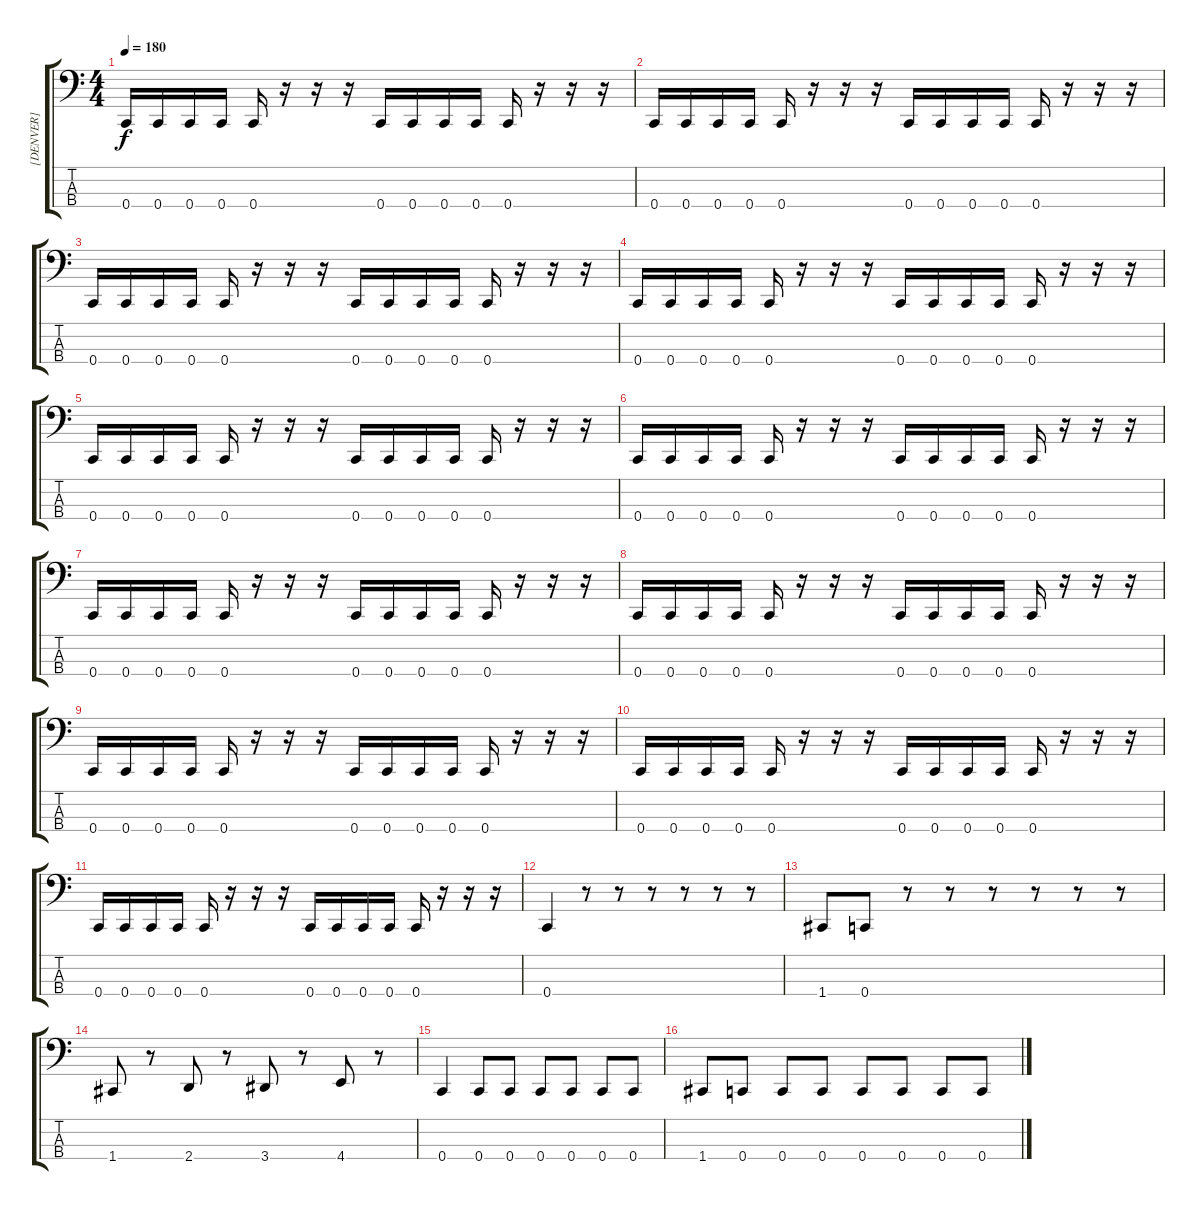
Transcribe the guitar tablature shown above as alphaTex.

\track ("[DENVER]" "[DENVER]") {instrument electricbasspick}
\staff {score tabs}
\tuning (F2 C2 G1 C1) {hide}
\ts (4 4)
\tempo 180
\clef f4
\ks c
0.4.16{dy f} 0.4.16 0.4.16 0.4.16 0.4.16 r.16 r.16 r.16 0.4.16 0.4.16 0.4.16 0.4.16 0.4.16 r.16 r.16 r.16 |
0.4.16 0.4.16 0.4.16 0.4.16 0.4.16 r.16 r.16 r.16 0.4.16 0.4.16 0.4.16 0.4.16 0.4.16 r.16 r.16 r.16 |
0.4.16 0.4.16 0.4.16 0.4.16 0.4.16 r.16 r.16 r.16 0.4.16 0.4.16 0.4.16 0.4.16 0.4.16 r.16 r.16 r.16 |
0.4.16 0.4.16 0.4.16 0.4.16 0.4.16 r.16 r.16 r.16 0.4.16 0.4.16 0.4.16 0.4.16 0.4.16 r.16 r.16 r.16 |
0.4.16 0.4.16 0.4.16 0.4.16 0.4.16 r.16 r.16 r.16 0.4.16 0.4.16 0.4.16 0.4.16 0.4.16 r.16 r.16 r.16 |
0.4.16 0.4.16 0.4.16 0.4.16 0.4.16 r.16 r.16 r.16 0.4.16 0.4.16 0.4.16 0.4.16 0.4.16 r.16 r.16 r.16 |
0.4.16 0.4.16 0.4.16 0.4.16 0.4.16 r.16 r.16 r.16 0.4.16 0.4.16 0.4.16 0.4.16 0.4.16 r.16 r.16 r.16 |
0.4.16 0.4.16 0.4.16 0.4.16 0.4.16 r.16 r.16 r.16 0.4.16 0.4.16 0.4.16 0.4.16 0.4.16 r.16 r.16 r.16 |
0.4.16 0.4.16 0.4.16 0.4.16 0.4.16 r.16 r.16 r.16 0.4.16 0.4.16 0.4.16 0.4.16 0.4.16 r.16 r.16 r.16 |
0.4.16 0.4.16 0.4.16 0.4.16 0.4.16 r.16 r.16 r.16 0.4.16 0.4.16 0.4.16 0.4.16 0.4.16 r.16 r.16 r.16 |
0.4.16 0.4.16 0.4.16 0.4.16 0.4.16 r.16 r.16 r.16 0.4.16 0.4.16 0.4.16 0.4.16 0.4.16 r.16 r.16 r.16 |
0.4.4 r.8 r.8 r.8 r.8 r.8 r.8 |
1.4.8 0.4.8 r.8 r.8 r.8 r.8 r.8 r.8 |
1.4.8 r.8 2.4.8 r.8 3.4.8 r.8 4.4.8 r.8 |
0.4.4 0.4.8 0.4.8 0.4.8 0.4.8 0.4.8 0.4.8 |
1.4.8 0.4.8 0.4.8 0.4.8 0.4.8 0.4.8 0.4.8 0.4.8
